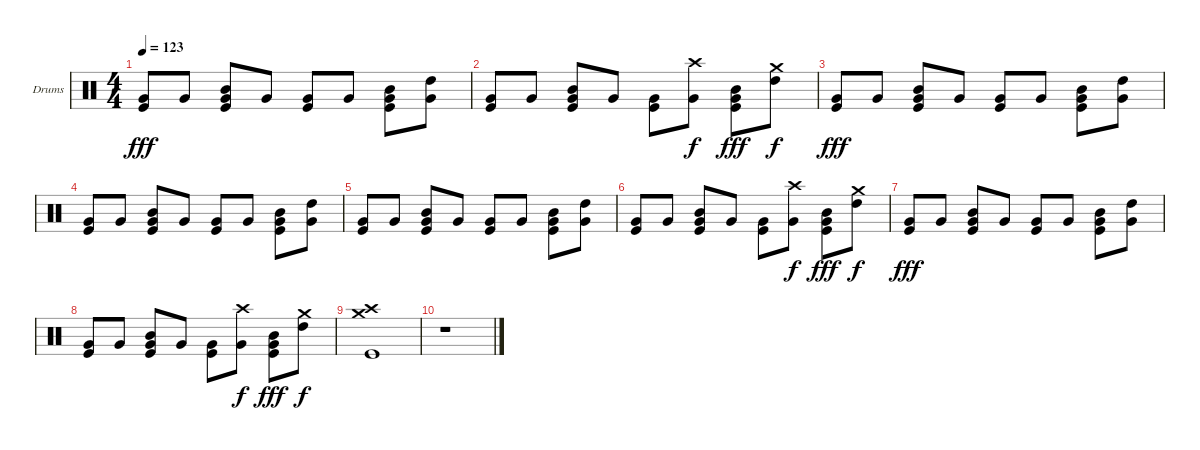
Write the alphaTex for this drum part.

\bracketExtendMode groupsimilarinstruments
\firstSystemTrackNameOrientation horizontal
\otherSystemsTrackNameOrientation horizontal
\track ("Drumkit" "Drums") {instrument percussion}
\staff {score}
\articulation defaults
\ts (4 4)
\tempo 123
\clef neutral
\ks c
("Very Low Tom (hit)" "Kick (hit)").8{dy fff} "Very Low Tom (hit)".8 ("Mid Tom (hit)" "Very Low Tom (hit)" "Kick (hit)").8 "Very Low Tom (hit)".8 ("Very Low Tom (hit)" "Kick (hit)").8 "Very Low Tom (hit)".8 ("Mid Tom (hit)" "Very Low Tom (hit)" "Kick (hit)").8 ("High Tom (hit)" "Very Low Tom (hit)").8 |
("Very Low Tom (hit)" "Kick (hit)").8 "Very Low Tom (hit)".8 ("Mid Tom (hit)" "Very Low Tom (hit)" "Kick (hit)").8 "Very Low Tom (hit)".8 ("Very Low Tom (hit)" "Kick (hit)").8 ("Crash high (hit)" "Very Low Tom (hit)").8{dy f} ("Mid Tom (hit)" "Very Low Tom (hit)" "Kick (hit)").8{dy fff} ("Crash medium (hit)" "High Tom (hit)").8{dy f} |
("Very Low Tom (hit)" "Kick (hit)").8{dy fff} "Very Low Tom (hit)".8 ("Mid Tom (hit)" "Very Low Tom (hit)" "Kick (hit)").8 "Very Low Tom (hit)".8 ("Very Low Tom (hit)" "Kick (hit)").8 "Very Low Tom (hit)".8 ("Mid Tom (hit)" "Very Low Tom (hit)" "Kick (hit)").8 ("High Tom (hit)" "Very Low Tom (hit)").8 |
("Very Low Tom (hit)" "Kick (hit)").8 "Very Low Tom (hit)".8 ("Mid Tom (hit)" "Very Low Tom (hit)" "Kick (hit)").8 "Very Low Tom (hit)".8 ("Very Low Tom (hit)" "Kick (hit)").8 "Very Low Tom (hit)".8 ("Mid Tom (hit)" "Very Low Tom (hit)" "Kick (hit)").8 ("High Tom (hit)" "Very Low Tom (hit)").8 |
("Very Low Tom (hit)" "Kick (hit)").8 "Very Low Tom (hit)".8 ("Mid Tom (hit)" "Very Low Tom (hit)" "Kick (hit)").8 "Very Low Tom (hit)".8 ("Very Low Tom (hit)" "Kick (hit)").8 "Very Low Tom (hit)".8 ("Mid Tom (hit)" "Very Low Tom (hit)" "Kick (hit)").8 ("High Tom (hit)" "Very Low Tom (hit)").8 |
("Very Low Tom (hit)" "Kick (hit)").8 "Very Low Tom (hit)".8 ("Mid Tom (hit)" "Very Low Tom (hit)" "Kick (hit)").8 "Very Low Tom (hit)".8 ("Very Low Tom (hit)" "Kick (hit)").8 ("Crash high (hit)" "Very Low Tom (hit)").8{dy f} ("Mid Tom (hit)" "Very Low Tom (hit)" "Kick (hit)").8{dy fff} ("Crash medium (hit)" "High Tom (hit)").8{dy f} |
("Very Low Tom (hit)" "Kick (hit)").8{dy fff} "Very Low Tom (hit)".8 ("Mid Tom (hit)" "Very Low Tom (hit)" "Kick (hit)").8 "Very Low Tom (hit)".8 ("Very Low Tom (hit)" "Kick (hit)").8 "Very Low Tom (hit)".8 ("Mid Tom (hit)" "Very Low Tom (hit)" "Kick (hit)").8 ("High Tom (hit)" "Very Low Tom (hit)").8 |
("Very Low Tom (hit)" "Kick (hit)").8 "Very Low Tom (hit)".8 ("Mid Tom (hit)" "Very Low Tom (hit)" "Kick (hit)").8 "Very Low Tom (hit)".8 ("Very Low Tom (hit)" "Kick (hit)").8 ("Crash high (hit)" "Very Low Tom (hit)").8{dy f} ("Mid Tom (hit)" "Very Low Tom (hit)" "Kick (hit)").8{dy fff} ("Crash medium (hit)" "High Tom (hit)").8{dy f} |
("Crash medium (hit)" "Crash high (hit)" "Kick (hit)").1 |
r.1
